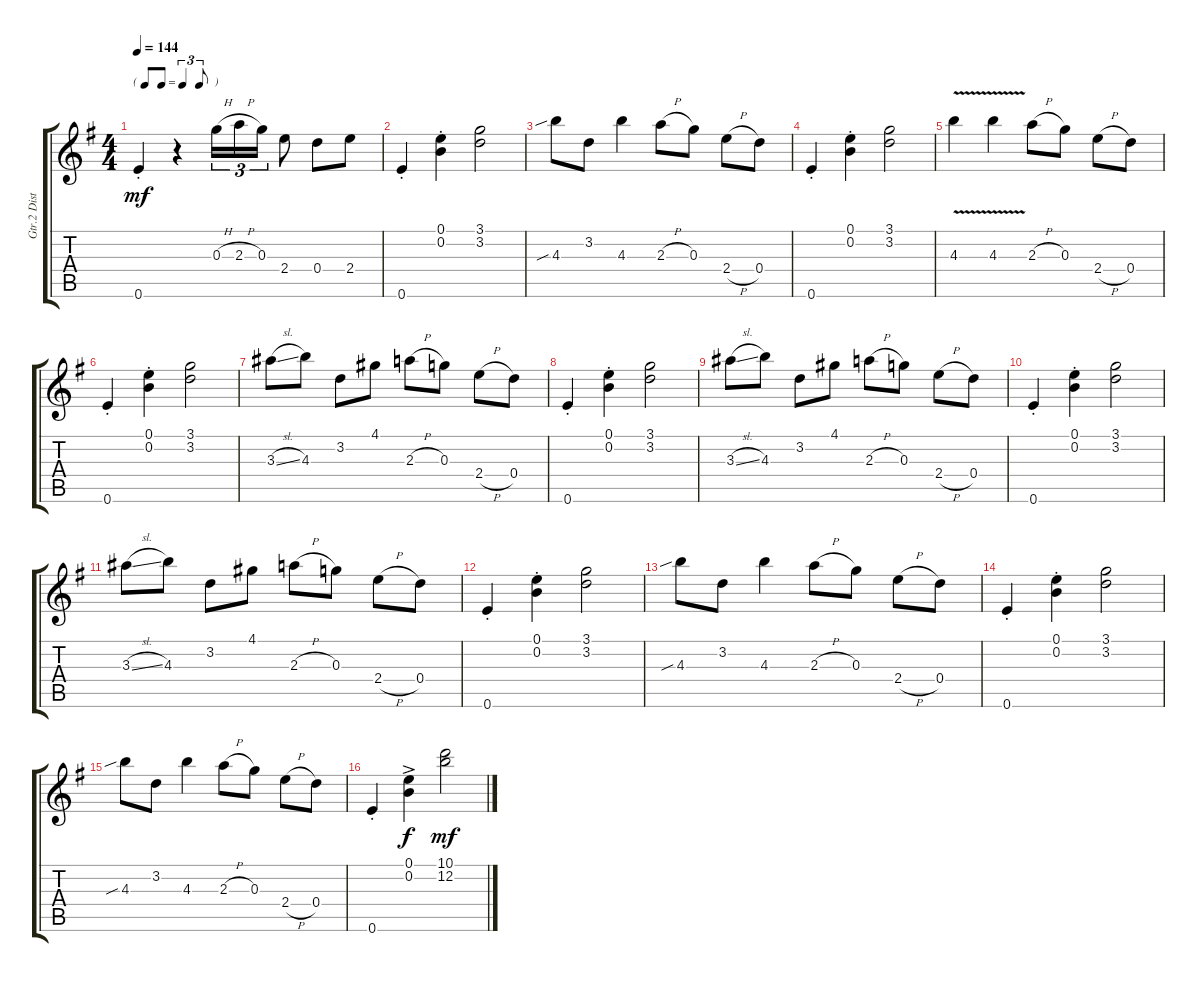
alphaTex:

\track ("Gtr.2 Distortion Gtr" "Gtr.2 Dist") {instrument distortionguitar}
\staff {score tabs}
\tuning (E4 B3 G4 D4 A3 E3) {hide}
\ts (4 4)
\tf triplet8th
\tempo 144
\clef g2
\ks g
0.6{st}.4{dy mf} r.4 0.3{h}.16{tu (3 2)} 2.3{h}.16{tu (3 2)} 0.3.16{tu (3 2)} 2.4.8 0.4.8 2.4.8 |
0.6{st}.4 (0.1{st} 0.2{st}).4 (3.1 3.2).2 |
4.3{sib}.8 3.2.8 4.3.4 2.3{h}.8 0.3.8 2.4{h}.8 0.4.8 |
0.6{st}.4 (0.1{st} 0.2{st}).4 (3.1 3.2).2 |
4.3{v}.4 4.3{v}.4 2.3{h}.8 0.3.8 2.4{h}.8 0.4.8 |
0.6{st}.4 (0.1{st} 0.2{st}).4 (3.1 3.2).2 |
3.3{sl}.8 4.3.8 3.2.8 4.1.8 2.3{h}.8 0.3.8 2.4{h}.8 0.4.8 |
0.6{st}.4 (0.1{st} 0.2{st}).4 (3.1 3.2).2 |
3.3{sl}.8 4.3.8 3.2.8 4.1.8 2.3{h}.8 0.3.8 2.4{h}.8 0.4.8 |
0.6{st}.4 (0.1{st} 0.2{st}).4 (3.1 3.2).2 |
3.3{sl}.8 4.3.8 3.2.8 4.1.8 2.3{h}.8 0.3.8 2.4{h}.8 0.4.8 |
0.6{st}.4 (0.1{st} 0.2{st}).4 (3.1 3.2).2 |
4.3{sib}.8 3.2.8 4.3.4 2.3{h}.8 0.3.8 2.4{h}.8 0.4.8 |
0.6{st}.4 (0.1{st} 0.2{st}).4 (3.1 3.2).2 |
4.3{sib}.8 3.2.8 4.3.4 2.3{h}.8 0.3.8 2.4{h}.8 0.4.8 |
0.6{st}.4 (0.1{ac} 0.2{ac}).4{dy f} (10.1 12.2).2{dy mf}
